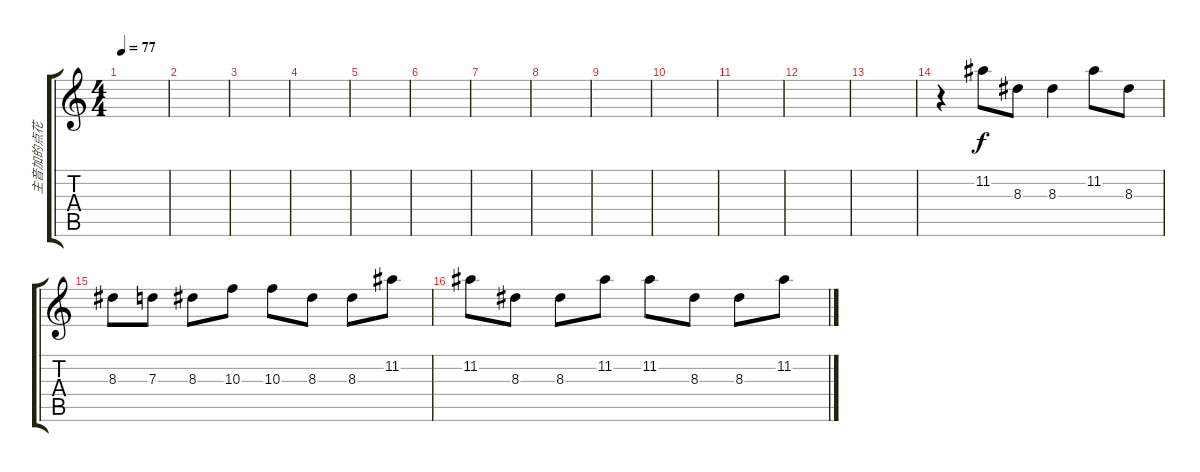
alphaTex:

\track ("主音加的点花" "主音加的点花") {instrument electricguitarclean}
\staff {score tabs}
\tuning (E4 B3 G3 D3 A2 E2) {hide}
\ts (4 4)
\tempo 77
\clef g2
\ks c
|
|
|
|
|
|
|
|
|
|
|
|
|
r.4 11.2.8 8.3.8 8.3.4 11.2.8 8.3.8 |
8.3.8 7.3.8 8.3.8 10.3.8 10.3.8 8.3.8 8.3.8 11.2.8 |
11.2.8 8.3.8 8.3.8 11.2.8 11.2.8 8.3.8 8.3.8 11.2.8
